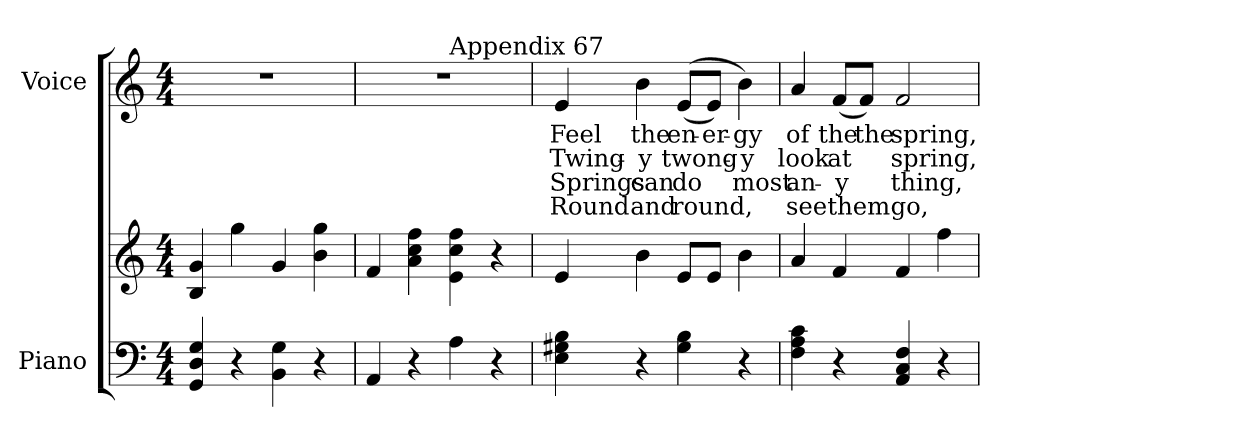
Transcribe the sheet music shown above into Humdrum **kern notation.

**kern	**kern	**kern	**text	**text	**text	**text
*part2	*part2	*part1	*part1	*part1	*part1	*part1
*staff3	*staff2	*staff1	*staff1	*staff1	*staff1	*staff1
*I"Piano	*	*I"Voice	*	*	*	*
*I'Pno.	*	*I'Voice	*	*	*	*
!!LO:PB:g=z
*clefF4	*clefG2	*clefG2	*	*	*	*
*k[]	*k[]	*k[]	*	*	*	*
*C:	*C:	*C:	*	*	*	*
*M4/4	*M4/4	*M4/4	*	*	*	*
*MM120	*MM120	*MM120	*	*	*	*
=1	=1	=1	=1	=1	=1	=1
4GGi/ 4Di 4Gi	4Bi/ 4gi	1r	.	.	.	.
4r	4ggi\	.	.	.	.	.
4BBi\ 4Gi	4gi/	.	.	.	.	.
4r	4bi\ 4ggi	.	.	.	.	.
=2	=2	=2	=2	=2	=2	=2
*	*	*^	*	*	*	*
4AAi/	4fi/	1r	2ryy	.	.	.	.
4r	4ai\ 4cci 4ffi	.	.	.	.	.	.
!	!	!	!LO:TX:a:t=Appendix 67	!	!	!	!
4Ai\	4ei\ 4cci 4ffi	.	2ryy	.	.	.	.
4r	4r	.	.	.	.	.	.
*	*	*v	*v	*	*	*	*
=3	=3	=3	=3	=3	=3	=3
*	*	*^	*	*	*	*
!	!	!LO:TX:b:cj:t=1.	!	!	!	!	!
!	!	!LO:TX:b:cj:t=2.	!	!	!	!	!
!	!	!LO:TX:b:cj:t=3.	!	!	!	!	!
!	!	!LO:TX:b:cj:t=4.	!	!	!	!	!
!	!	!	!	!LO:LY:b:color=#000000	!LO:LY:b:color=#000000	!LO:LY:b:color=#000000	!LO:LY:b:color=#000000
*	*	*v	*v	*	*	*	*
4Ei\ 4G#Xi 4Bi	4ei/	4ei/	Feel	Twing-	Springs	Round
!	!	!	!LO:LY:b:color=#000000	!LO:LY:b:color=#000000	!LO:LY:b:color=#000000	!LO:LY:b:color=#000000
4r	4bi\	4bi\	the	-y	can	and
!	!	!	!LO:LY:b:color=#000000	!LO:LY:b:color=#000000	!LO:LY:b:color=#000000	!LO:LY:b:color=#000000
4G#i\ 4Bi	8ei/L	((8ei/L	en-	twong-	do	round,
!	!	!	!LO:LY:b:color=#000000	!	!	!
.	8ei/J	8ei/J)	-er-	.	.	.
!	!	!	!LO:LY:b:color=#000000	!LO:LY:b:color=#000000	!LO:LY:b:color=#000000	!
4r	4bi\	4bi\)	-gy	-y	most	.
=4	=4	=4	=4	=4	=4	=4
!	!	!	!LO:LY:b:color=#000000	!LO:LY:b:color=#000000	!LO:LY:b:color=#000000	!LO:LY:b:color=#000000
4Fi\ 4Ai 4ci	4ai/	4ai/	of	look	an-	see
!	!	!	!LO:LY:b:color=#000000	!LO:LY:b:color=#000000	!LO:LY:b:color=#000000	!LO:LY:b:color=#000000
4r	4fi/	(8fi/L	the	at	-y	them
!	!	!	!LO:LY:b:color=#000000	!	!	!
.	.	8fi/J)	the	.	.	.
!	!	!	!LO:LY:b:color=#000000	!LO:LY:b:color=#000000	!LO:LY:b:color=#000000	!LO:LY:b:color=#000000
4AAi/ 4Ci 4Fi	4fi/	2fi/	spring,	spring,	thing,	go,
4r	4ffi\	.	.	.	.	.
=	=	=	=	=	=	=
*-	*-	*-	*-	*-	*-	*-
